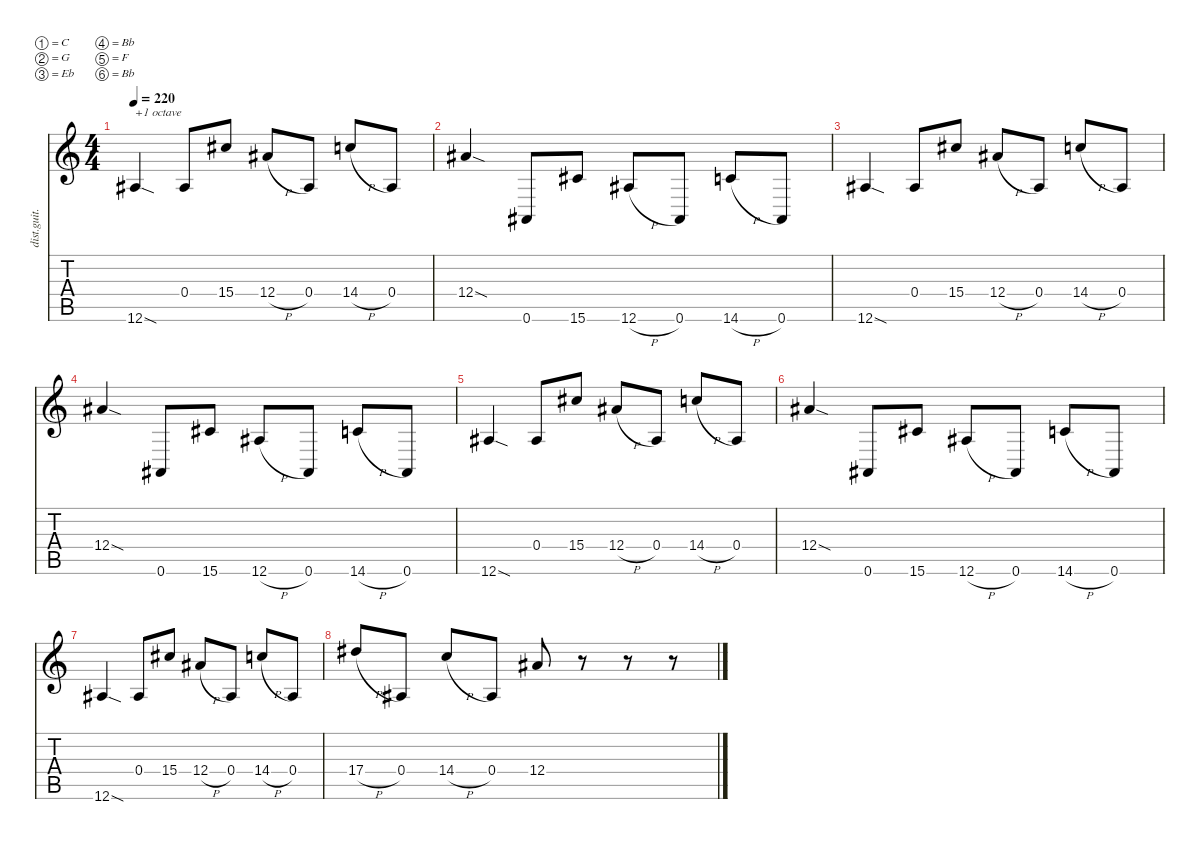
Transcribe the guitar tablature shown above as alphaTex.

\defaultSystemsLayout 4
\hideDynamics
\bracketExtendMode nobrackets
\otherSystemsTrackNameOrientation horizontal
\track ("lead" "dist.guit.") {instrument distortionguitar}
\staff {score tabs}
\tuning (C4 G3 Eb3 Bb2 F2 Bb1)
\ts (4 4)
\tempo 220
\clef g2
\ks c
12.6{sod acc #}.4{txt "+1 octave" dy mf beam Up} 0.4{acc #}.8{beam Up} 15.4{acc #}.8{beam Up} 12.4{h acc #}.8{beam Up} 0.4{acc #}.8{beam Up} 14.4{h}.8{beam Up} 0.4{acc #}.8{beam Up} |
12.4{sod acc #}.4{beam Up} 0.6{acc #}.8{beam Up} 15.6{acc #}.8{beam Up} 12.6{h acc #}.8{beam Up} 0.6{acc #}.8{beam Up} 14.6{h}.8{beam Up} 0.6{acc #}.8{beam Up} |
12.6{sod acc #}.4{beam Up} 0.4{acc #}.8{beam Up} 15.4{acc #}.8{beam Up} 12.4{h acc #}.8{beam Up} 0.4{acc #}.8{beam Up} 14.4{h}.8{beam Up} 0.4{acc #}.8{beam Up} |
12.4{sod acc #}.4{beam Up} 0.6{acc #}.8{beam Up} 15.6{acc #}.8{beam Up} 12.6{h acc #}.8{beam Up} 0.6{acc #}.8{beam Up} 14.6{h}.8{beam Up} 0.6{acc #}.8{beam Up} |
12.6{sod acc #}.4{beam Up} 0.4{acc #}.8{beam Up} 15.4{acc #}.8{beam Up} 12.4{h acc #}.8{beam Up} 0.4{acc #}.8{beam Up} 14.4{h}.8{beam Up} 0.4{acc #}.8{beam Up} |
12.4{sod acc #}.4{beam Up} 0.6{acc #}.8{beam Up} 15.6{acc #}.8{beam Up} 12.6{h acc #}.8{beam Up} 0.6{acc #}.8{beam Up} 14.6{h}.8{beam Up} 0.6{acc #}.8{beam Up} |
12.6{sod acc #}.4{beam Up} 0.4{acc #}.8{beam Up} 15.4{acc #}.8{beam Up} 12.4{h acc #}.8{beam Up} 0.4{acc #}.8{beam Up} 14.4{h}.8{beam Up} 0.4{acc #}.8{beam Up} |
17.4{h acc #}.8{beam Up} 0.4{acc #}.8{beam Up} 14.4{h}.8{beam Up} 0.4{acc #}.8{beam Up} 12.4{acc #}.8{beam Up} r.8{beam Up} r.8{beam Up} r.8{beam Up}
